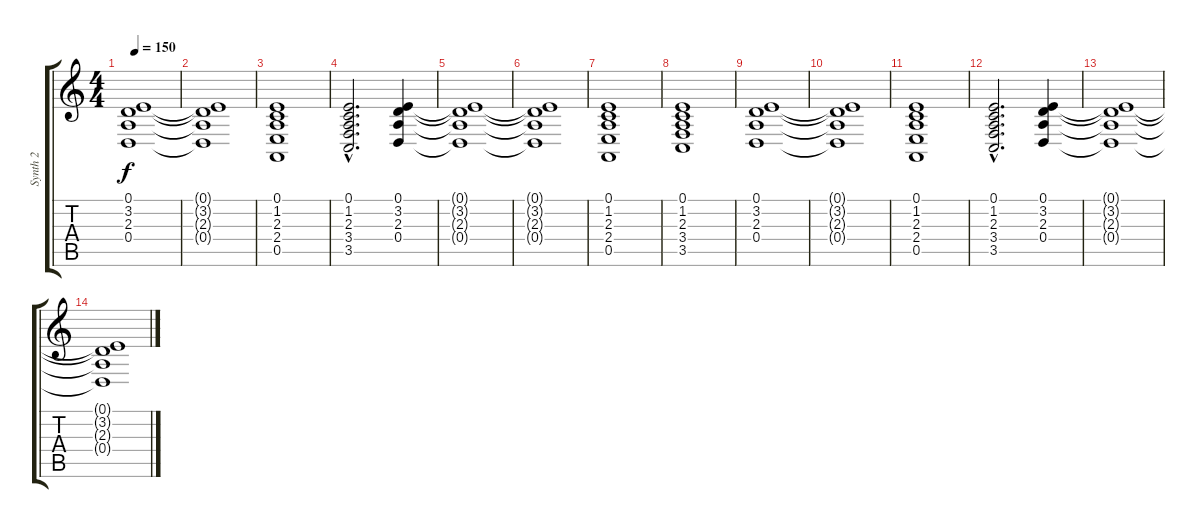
\track ("Synth 2" "Synth 2") {instrument lead2sawtooth}
\staff {score tabs}
\tuning (E4 B3 G3 D3 A2 E2) {hide}
\ts (4 4)
\tempo 150
\clef g2
\ks c
(0.1 3.2 2.3 0.4).1{dy f} |
(0.1{t} 3.2{t} 2.3{t} 0.4{t}).1 |
(0.1 1.2 2.3 2.4 0.5).1 |
(0.1{hac} 1.2{hac} 2.3{hac} 3.4{hac} 3.5{hac}).2{d} (0.1 3.2 2.3 0.4).4 |
(0.1{t} 3.2{t} 2.3{t} 0.4{t}).1 |
(0.1{t} 3.2{t} 2.3{t} 0.4{t}).1 |
(0.1 1.2 2.3 2.4 0.5).1 |
(0.1 1.2 2.3 3.4 3.5).1 |
(0.1 3.2 2.3 0.4).1 |
(0.1{t} 3.2{t} 2.3{t} 0.4{t}).1 |
(0.1 1.2 2.3 2.4 0.5).1 |
(0.1{hac} 1.2{hac} 2.3{hac} 3.4{hac} 3.5{hac}).2{d} (0.1 3.2 2.3 0.4).4 |
(0.1{t} 3.2{t} 2.3{t} 0.4{t}).1 |
(0.1{t} 3.2{t} 2.3{t} 0.4{t}).1
